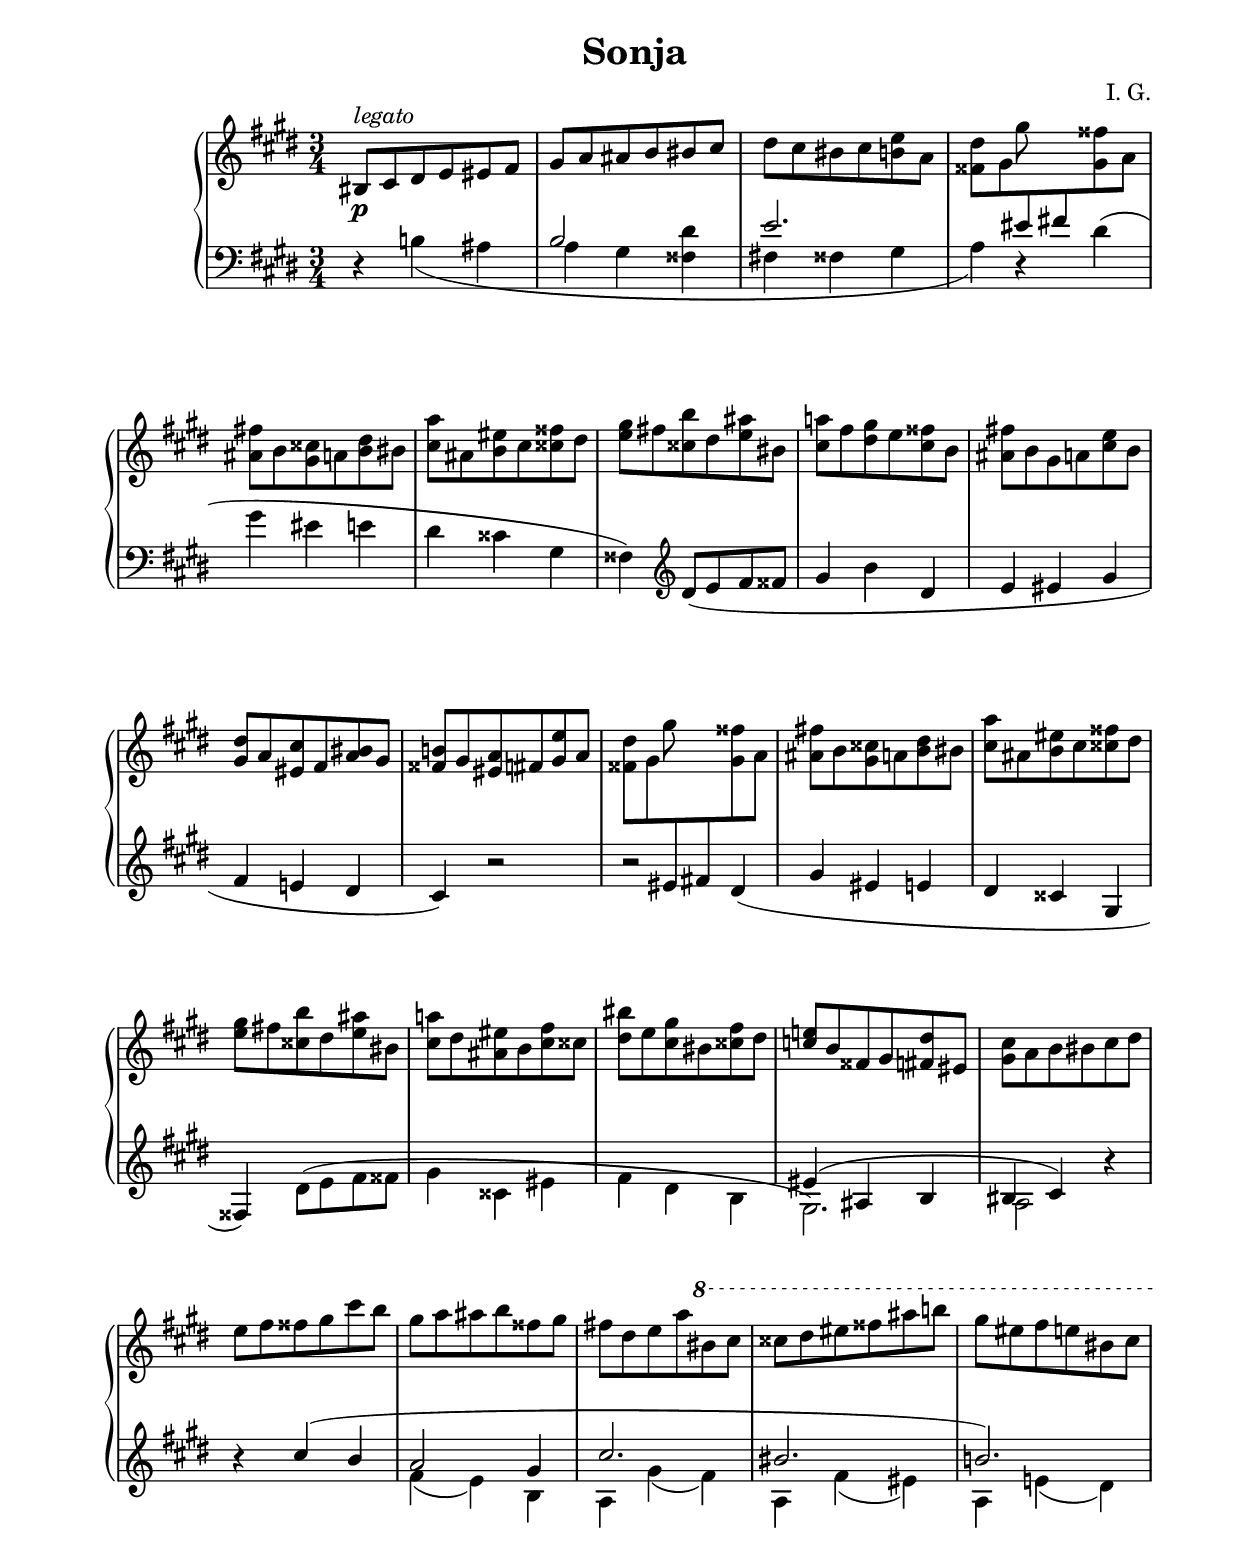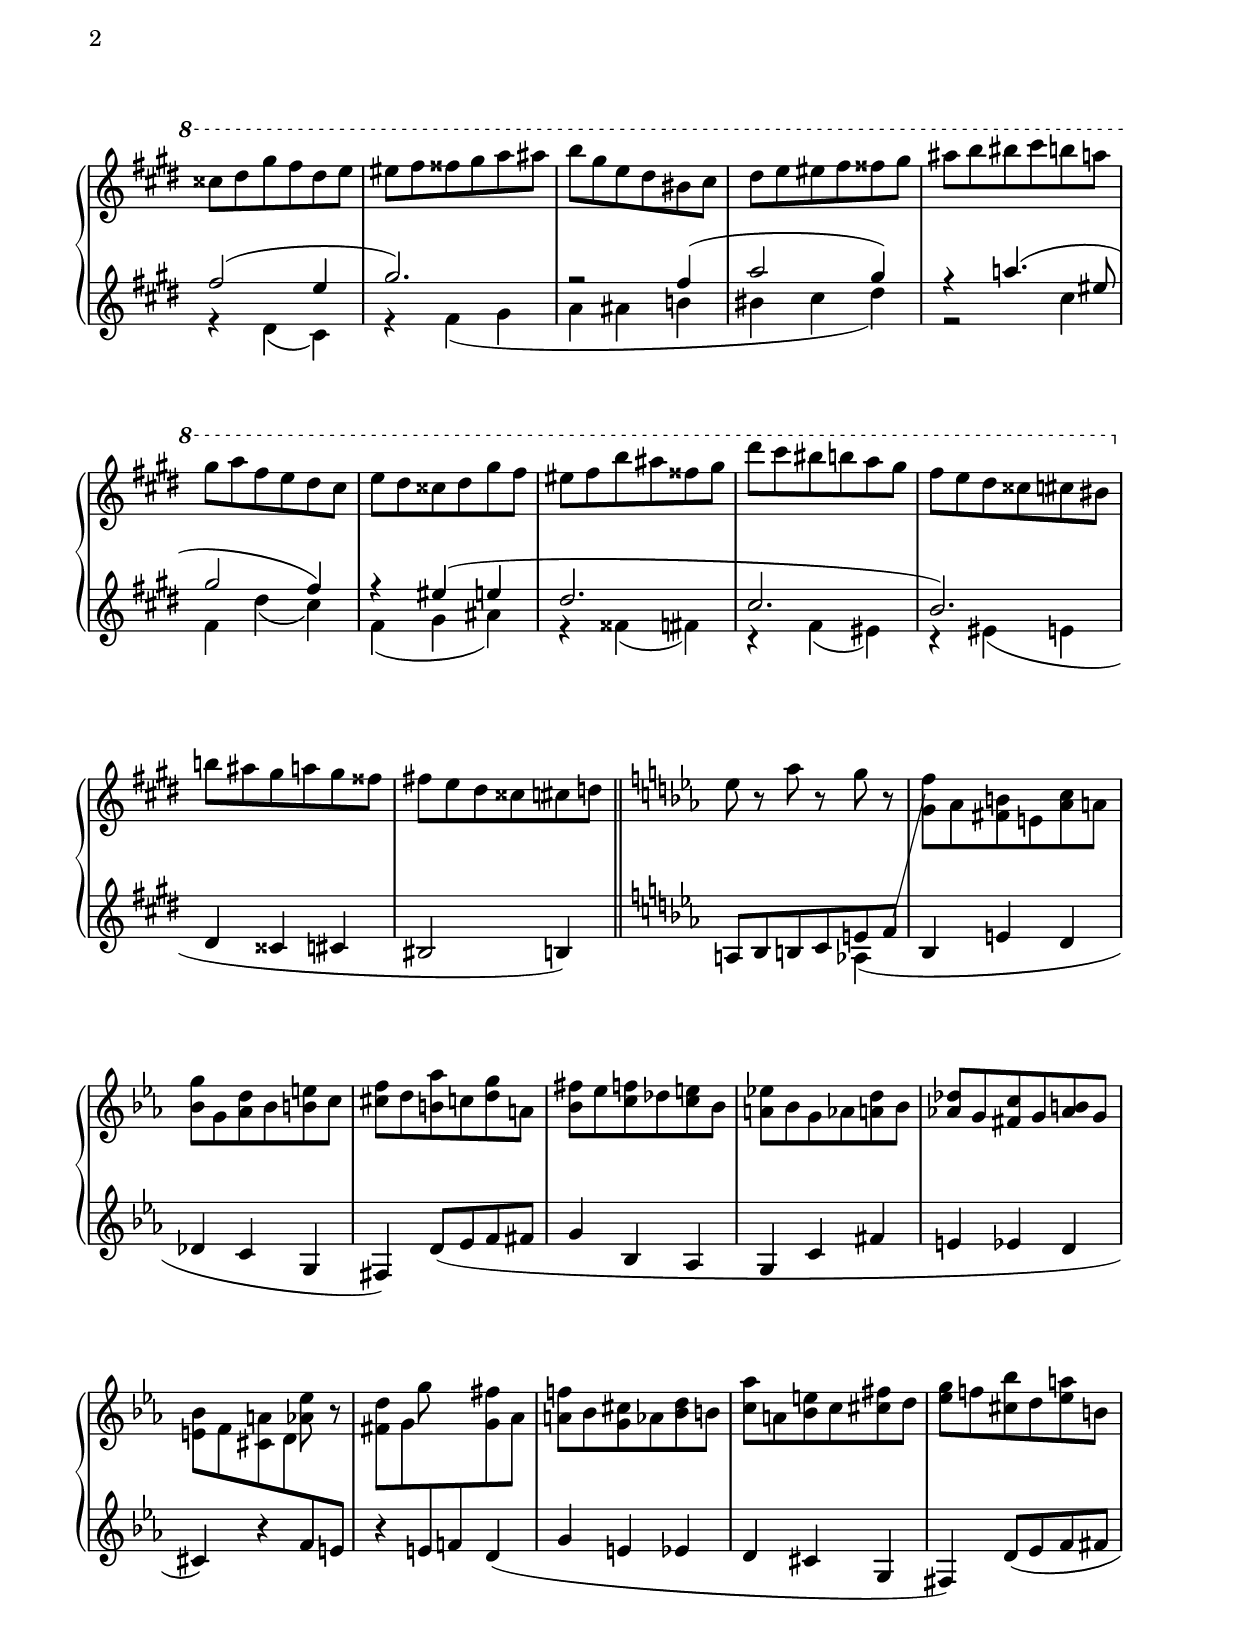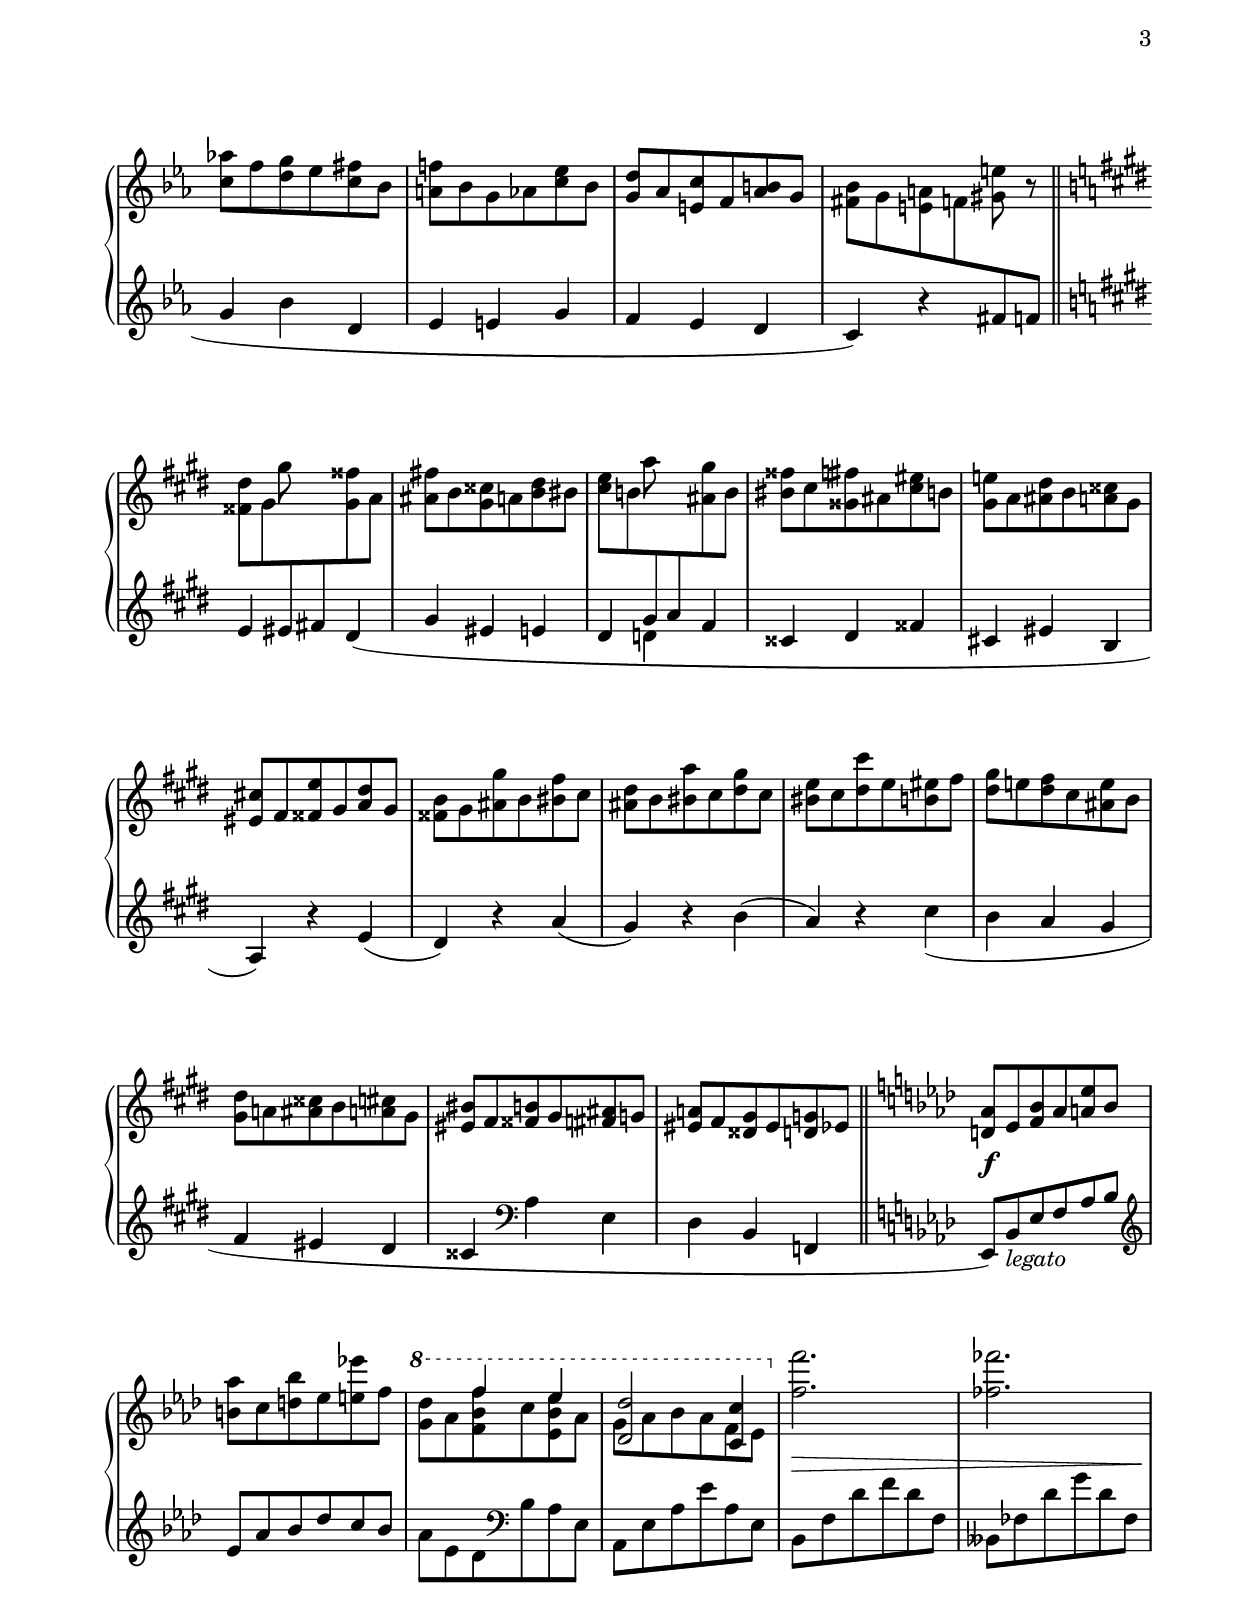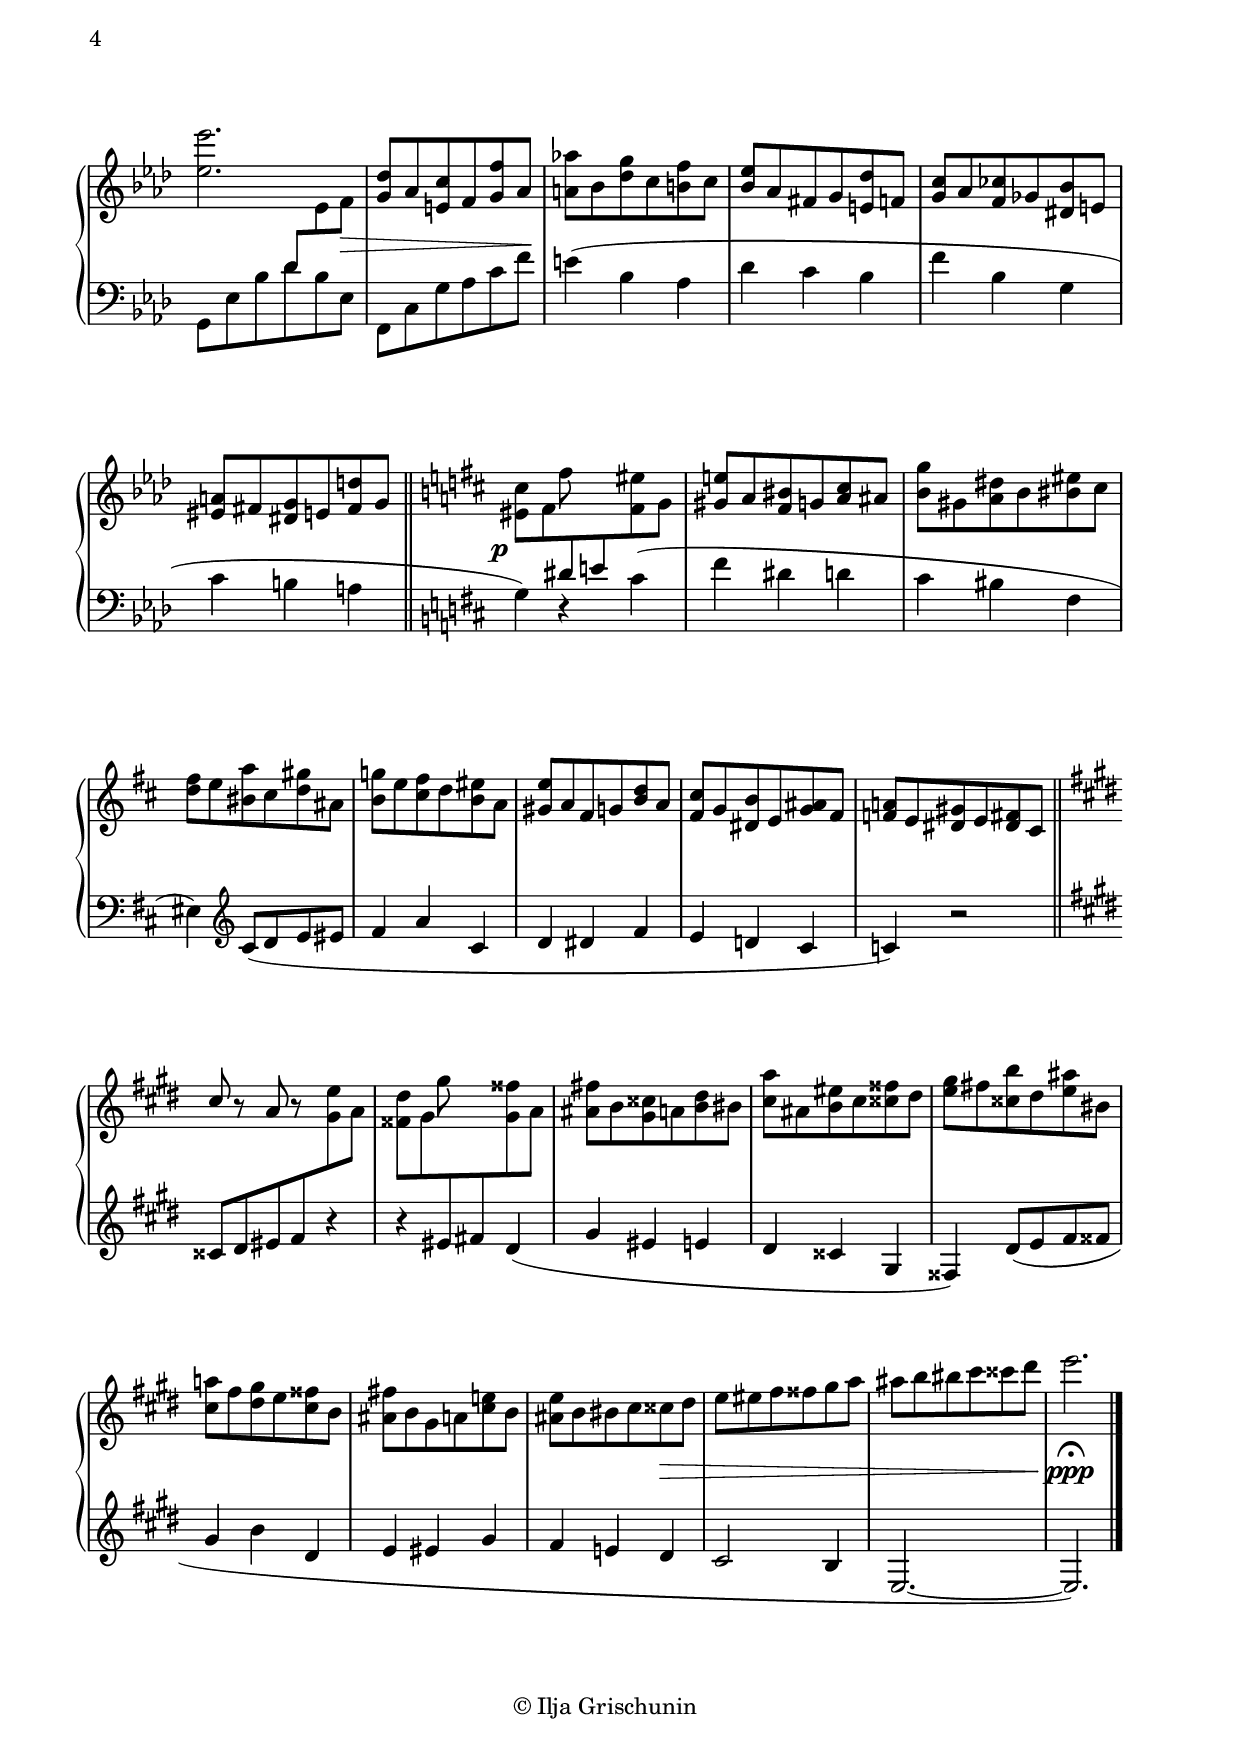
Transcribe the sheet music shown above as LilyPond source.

\version "2.19.15"
%\version "2.18.0"

\language "deutsch"

\header {
  title = "Sonja"
  %meter = "Allegro"
  composer = "I. G."
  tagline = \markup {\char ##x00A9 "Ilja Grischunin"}
}

\paper {
  #(set-paper-size "a4")
  top-system-spacing #'basic-distance = #25
  top-markup-spacing #'basic-distance = #15
  %markup-system-spacing #'basic-distance = #20
  system-system-spacing #'basic-distance = #25
  last-bottom-spacing #'basic-distance = #30
  %left-margin = 15
  %right-margin = 15
  two-sided = ##t
  inner-margin = 20
  outer-margin = 15
}

\layout {
  \context {
    \Score
    \remove "Bar_number_engraver"
    \override StaffGrouper.staff-staff-spacing.basic-distance = #14
  }
}

pocoCr = #(make-music 'CrescendoEvent
            'span-type 'text
            'span-text "p o c o
              a
              p o c o
              c r e s c.")
pocoDim = #(make-music 'CrescendoEvent
             'span-type 'text
             'span-text "dimin.")

top = \change Staff = "RH"
bot = \change Staff = "LH"

RH = \relative {
  \clef treble
  \key cis \minor
  \time 3/4
  his8^\markup{\italic legato} cis dis e eis fis gis a ais h his cis
  dis cis his cis <h e> a
  <<
    {
      s4 \stemDown gis'8 \stemNeutral s s4
    }
    \\
    {
      <fisis, dis'>8 gis \bot
      \stemUp
      eis fis! \top
      \stemDown
      <gis fisis'> a
    }
  >>
  <ais fis'!> h <gis cisis> a <h dis> his
  <cis a'> ais <h eis> cis <cisis fisis> dis
  <e gis> fis! <cisis h'> dis <e ais> his
  <cis a'!> fis <dis gis> e <cis fisis> h
  <ais fis'!> h gis a <cis e> h
  <gis dis'> a <eis cis'> fis <a his> gis
  <fisis h!> gis <eis a> fis <gis e'> a
  <<
    {
      s4 \stemDown gis'8 \stemNeutral s s4
    }
    \\
    {
      <fisis, dis'>8 gis \bot
      \stemUp
      eis fis! \top
      \stemDown
      <gis fisis'> a
    }
  >>
  <ais fis'!> h <gis cisis> a <h dis> his
  <cis a'> ais <h eis> cis <cisis fisis> dis
  <e gis> fis! <cisis h'> dis <e ais> his
  <cis a'!> dis <ais eis'> h <cis fis> cisis
  <dis his'> e <cis gis'> his <cisis fis> dis
  <c e!> h fisis gis <fis dis'> eis
  <gis cis> a h his cis dis e fis fisis gis cis h
  gis a ais h fisis gis fis! dis e a
  \ottava #1
  \set Staff.ottavation = #"8"
  his cis cisis dis eis fisis ais h! gis eis fis e his cis
  cisis dis gis fis dis e eis fis fisis gis a ais
  h gis e dis his cis dis e eis fis fisis gis
  ais h his cis h a gis a fis e dis cis e dis cisis dis gis fis
  eis fis h ais fisis gis dis' cis his h a gis
  fis e dis cisis cis his
  \ottava #0
  h! ais gis a gis fisis fis! e dis cisis cis d
  \bar "||"
  \key c \minor
  <<
    {
      \stemDown
      es8 b\rest as' b,\rest g' b,\rest s2.
    }
    \\
    {
      \bot \stemUp a,8 b h c e f \once\showStaffSwitch
      \top \stemDown <g f'> as <fis h> e <as c> a
    }
  >>
  \stemNeutral
  <b g'> g <as d> b <h e> c <cis f> d <h as'> c <d g> a
  <b fis'> es <c f> des <c e> b <a es'!> b g as <a d> b
  <as! des> g <fis c'> g <as h> g
  <<
    {
      \stemDown
      s2 <as es'>8 b\rest
    }
    \\
    {
      <e, b'> f <cis a'> d
      \stemUp \bot f e \top \stemNeutral
    }
  >>
  <<
    {
      s4 \stemDown g'8 \stemNeutral s s4
    }
    \\
    {
      <fis, d'>8 g \bot
      \stemUp
      e f! \top
      \stemDown
      <g fis'> as
    }
  >>
  \stemNeutral
  <a f'!> b <g cis> as <b d> h <c as'> a <b e> c <cis fis> d
  <es g> f! <cis b'> d <es a> h <c as'!> f <d g> es <c fis> b
  <a f'!> b g as <c es> b <g d'> as <e c'> f <as h> g
  <<
    {
      \stemDown
      s2 <gis e'>8 b\rest
    }
    \\
    {
      <fis b> g <e a> f
      \stemUp \bot fis f \top \stemNeutral
    }
  >>
  \bar "||"
  \key cis \minor
  <<
    {
      s4 \stemDown gis'8 \stemNeutral s s4
    }
    \\
    {
      <fisis, dis'>8 gis \bot
      \stemUp
      eis fis! \top
      \stemDown
      <gis fisis'> a
    }
  >>
  <ais fis'!> h <gis cisis> a <h dis> his
  <<
    {
      s4 \stemDown a'8 \stemNeutral s s4
    }
    \\
    {
      <cis, e>8 h! \bot
      \stemUp
      gis a \top
      \stemDown
      <ais gis'> h
    }
  >>
  <his fisis'> cis <gisis fis'> ais <cis eis> h
  <gis e'!> a <ais dis> h <a cisis> gis
  <eis cis'!> fis <fisis e'> gis <a dis> gis
  <fisis h> gis <ais gis'> h <his fis'> cis
  <ais dis> h <his a'> cis <dis gis> cis
  <his e> cis <dis cis'> e <eis h> fis
  <dis gis> e! <dis fis> cis <ais e'> h
  <gis dis'> a! <ais cisis> h <a cis> gis
  <eis his'> fis <fisis h> gis <fis ais> g
  <eis a!> fis <disis gis> eis <d g> es
  \bar "||"
  \key as \major
  <d as'> es <f b> as < a es'> b
  <h as'> c <d b'> es <e! es'!> f
  \ottava #1
  \set Staff.ottavation = #"8"
  <<
    {
      s4 f' es <des, des'>2<c c'>4
    }
    \\
    {
      <g' des'>8 as <f b f'> c' <es, b' es> as
      g as b as f es
    }
  >>
  \ottava #0
  <f f'>2.<fes fes'>
  <<
    {
      \stemDown
      <es es'>
    }
    \\
    {
      s4. \stemUp \bot des,8 \stemDown \top es f
    }
  >>
  <g des'> as <e c'> f < g f'> as
  <a! as'!> b <des g> c <h f'> c
  <b es> as fis g <e des'> f
  <g c> as <f ces'> ges <dis b'> e
  <eis a> fis <dis g> e <fis d'> g
  \bar "||"
  \key h \minor
  <<
    {
      s4 \stemDown fis'8 \stemNeutral s s4
    }
    \\
    {
      <eis, cis'>8 fis \bot
      \stemUp
      dis e! \top
      \stemDown
      <fis eis'> g
    }
  >>
  <gis e'!> a <fis his> g <a cis> ais
  <h g'> gis <a dis> h <his eis> cis
  < d fis> e <his a'> cis <d gis> ais
  <h g'!> e <cis fis> d < h eis> a
  <gis e'> a fis g <h d> a
  <fis cis'> g <dis h'> e <g ais> fis
  <f a!> e <dis gis> e <dis fis> cis
  \bar "||"
  \key cis \minor
  <<
    {
      cis'8 h\rest a h\rest s4
      s \stemDown gis'8 \stemNeutral s s4
    }
    \\
    {
      \bot \stemUp
      cisis,,8 dis eis fis
      \top \stemDown
      <gis e'> a
      <fisis dis'>8 gis \bot
      \stemUp
      eis fis! \top
      \stemDown
      <gis fisis'> a
    }
  >>
  <ais fis'!> h <gis cisis> a <h dis> his
  <cis a'> ais <h eis> cis <cisis fisis> dis
  <e gis> fis! <cisis h'> dis <e ais> his
  <cis a'!> fis <dis gis> e <cis fisis> h
  <ais fis'!> h gis a <cis e!> h
  <ais e'> h his cis cisis dis e eis fis fisis gis a
  ais h his cis cisis dis e2.
  \bar "|."
}

LH = \relative {
  \clef bass
  \key cis \minor
  \time 3/4
  r4
  <<
    {
      s2 h s4 e2. s4
    }
    \\
    {
      h!4( ais a gis <fisis dis'> fis! fisis gis a)
    }
  >>
  r4 dis( gis eis e dis cisis gis fisis)
  \clef treble
  dis'8_( e fis fisis
  gis4 h dis, e eis gis fis e! dis cis) r2
  %\clef bass
  r dis4(
  gis eis e dis cisis gis fisis)
  <<
    {
      s2 s2.*2 eis'4( ais, h his cis)
    }
    \\
    {
      dis8^( e fis fisis gis4 cisis, eis fis dis h gis2.) a2
    }
  >>
  r4
  \clef treble
  r
  <<
    {
      cis'( h a2 gis4 cis2. his h!)
      fis'2( e4 gis2.) r2 fis4( a2 gis4) r a!4.( eis8 gis2 fis4)
      r eis( e dis2. cis h) s2.*2
    }
    \\
    {
      s2 fis4( e) h a gis'( fis) a, fis'( eis) a, e'!( dis)
      r dis( cis) r fis( gis a ais h! his cis dis)
      r2 cis4 fis, dis'( cis) fis,( gis ais) r fisis( fis)
      r fis( eis) r eis( e \stemUp dis cisis cis his2 h4)
    }
  >>
  \bar "||"
  \key c \minor
  s2 \stemDown as4_( \stemNeutral b e d des c
  %\clef bass
  g fis)
  \once\override Slur.positions = #'(1 . 1)
  d'8( es f fis g4 b, as g c fis e es d cis) r s
  r s d( g e es d cis g fis)
  \clef treble
  d'8_( es f fis g4 b d, es e g f es d c) r4 s
  \bar "||"
  \key cis \minor
  e s
  \once\override Slur.positions = #'(1 . 1)
  dis_( gis eis e dis \stemDown d \stemNeutral fis
  cisis dis fisis cis! eis h a) r e'( dis) r a'( gis) r h(
  a) r cis_( h a gis fis eis dis cisis
  \clef bass
  a e dis h f
  \bar "||"
  \key as \major
  es8) b'-\markup{\italic legato} es f as b
  \clef treble
  es as b des c b as es des
  \clef bass
  b as es as, es' as es' as, es b f' des' f des f,
  heses, fes' des' g des fes, g, es' b' des b es,
  f, c' g' as c f e4( b as des c b f' b, g c h a
  \bar "||"
  \key h \minor
  g) r cis( fis dis d cis his fis eis)
  \clef treble
  cis'8( d e eis fis4 a cis, d dis fis e d! cis c) r2
  \bar "||"
  \key cis \minor
  s2 r4 r s dis( gis eis e dis cisis gis
  fisis) dis'8_( e fis fisis gis4 h dis, e eis gis fis e! dis
  cis2 h4 e,2.~ e)
  \bar "|."
}

Dynamic = {
  \override Hairpin.to-barline = ##f
  s2.*53\p s2.-\tweak Y-offset #-7 \pocoCr s2.*11\! s2.*4\f
  s2.*2\> s2\! s8 s\> s2 s8 s\! s4 s\pocoDim s\! s2.*3
  \once\override DynamicText.extra-offset = #'(-2 . 0)
  s2.*15\p s2 s4\> s2.*2
  \override Script.extra-offset = #'(0 . 1)
  s2.\ppp\fermata
}

\score {
  \new PianoStaff \with {
    midiInstrument = "acoustic grand"
  }
  <<
    \new Staff = "RH" \RH
    \new Dynamics \Dynamic
    \new Staff = "LH" \LH
  >>
  %\midi {
  %  \tempo 4 = 240
  %}
}